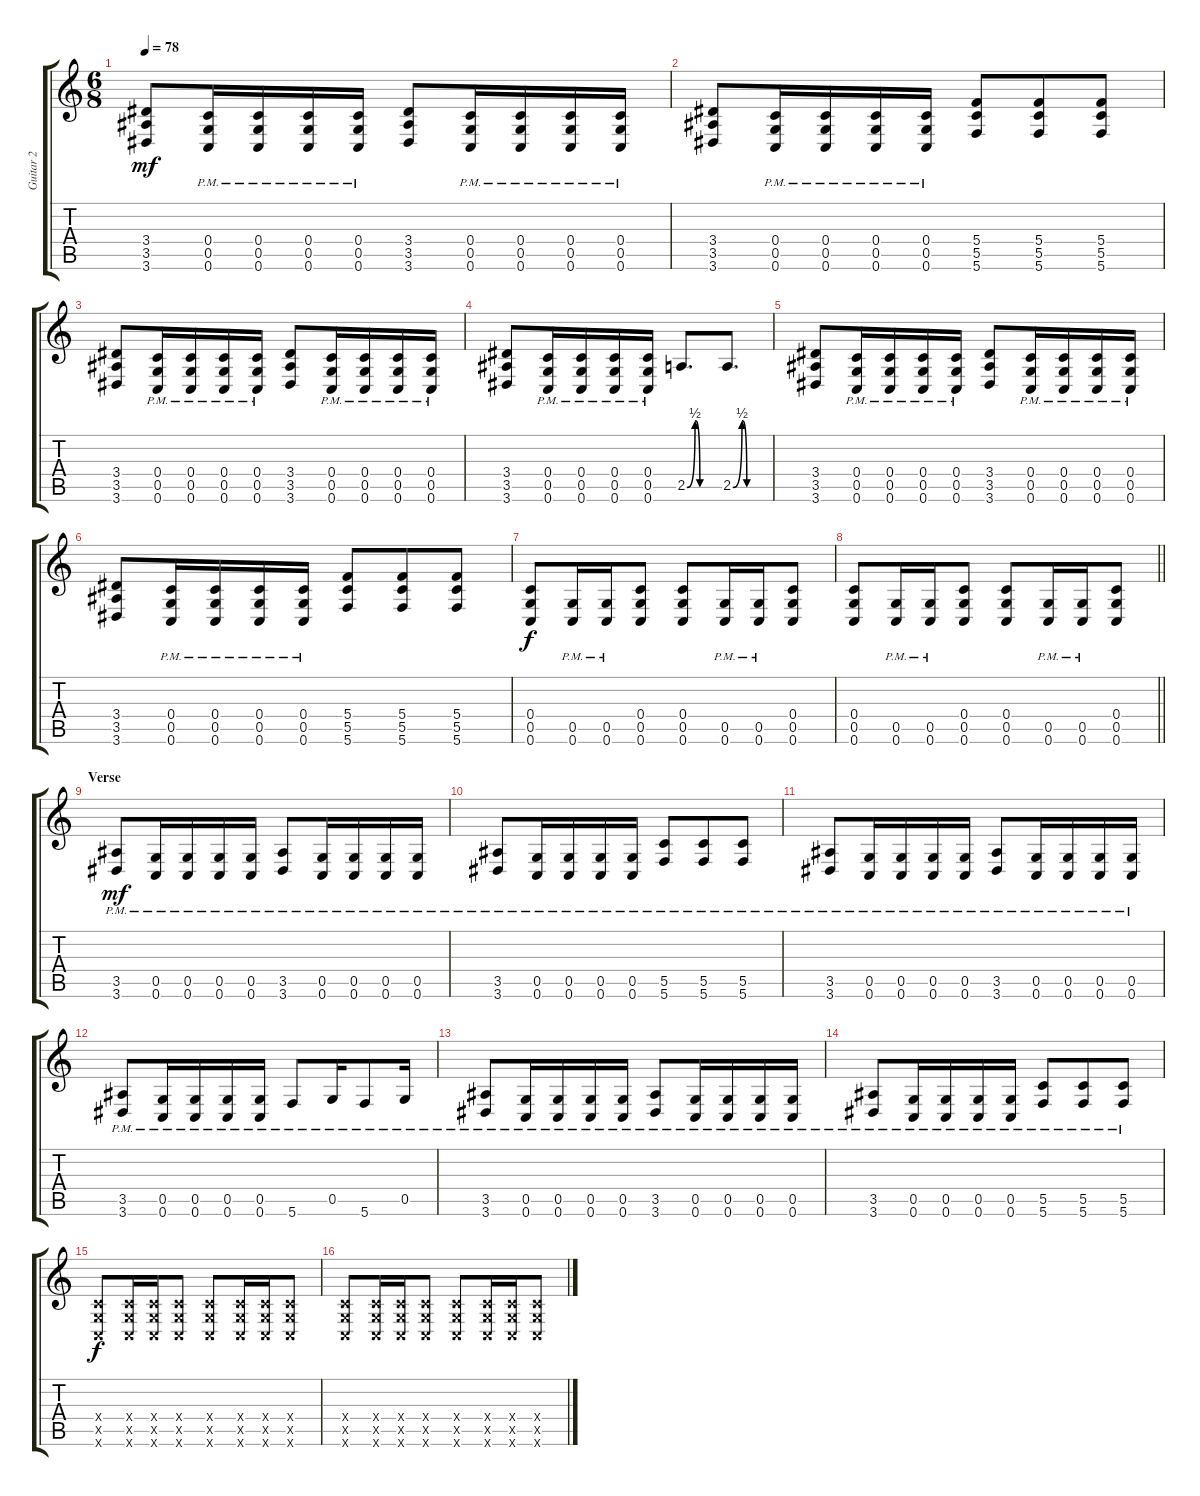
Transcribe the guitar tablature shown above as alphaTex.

\track ("Guitar 2" "Guitar 2") {instrument overdrivenguitar}
\staff {score tabs}
\tuning (D4 A3 F3 C3 G2 C2) {hide}
\ts (6 8)
\tempo 78
\clef g2
\ks c
(3.4 3.5 3.6).8{dy mf} (0.4{pm} 0.5{pm} 0.6{pm}).16 (0.4{pm} 0.5{pm} 0.6{pm}).16 (0.4{pm} 0.5{pm} 0.6{pm}).16 (0.4{pm} 0.5{pm} 0.6{pm}).16 (3.4 3.5 3.6).8 (0.4{pm} 0.5{pm} 0.6{pm}).16 (0.4{pm} 0.5{pm} 0.6{pm}).16 (0.4{pm} 0.5{pm} 0.6{pm}).16 (0.4{pm} 0.5{pm} 0.6{pm}).16 |
(3.4 3.5 3.6).8 (0.4{pm} 0.5{pm} 0.6{pm}).16 (0.4{pm} 0.5{pm} 0.6{pm}).16 (0.4{pm} 0.5{pm} 0.6{pm}).16 (0.4{pm} 0.5{pm} 0.6{pm}).16 (5.4 5.5 5.6).8 (5.4 5.5 5.6).8 (5.4 5.5 5.6).8 |
(3.4 3.5 3.6).8 (0.4{pm} 0.5{pm} 0.6{pm}).16 (0.4{pm} 0.5{pm} 0.6{pm}).16 (0.4{pm} 0.5{pm} 0.6{pm}).16 (0.4{pm} 0.5{pm} 0.6{pm}).16 (3.4 3.5 3.6).8 (0.4{pm} 0.5{pm} 0.6{pm}).16 (0.4{pm} 0.5{pm} 0.6{pm}).16 (0.4{pm} 0.5{pm} 0.6{pm}).16 (0.4{pm} 0.5{pm} 0.6{pm}).16 |
(3.4 3.5 3.6).8 (0.4{pm} 0.5{pm} 0.6{pm}).16 (0.4{pm} 0.5{pm} 0.6{pm}).16 (0.4{pm} 0.5{pm} 0.6{pm}).16 (0.4{pm} 0.5{pm} 0.6{pm}).16 2.5{be (custom 0 0 15 2 24 0 45 0 60 0)}.8{d} 2.5{be (custom 0 0 15 2 23 0 45 0 60 0)}.8{d} |
(3.4 3.5 3.6).8 (0.4{pm} 0.5{pm} 0.6{pm}).16 (0.4{pm} 0.5{pm} 0.6{pm}).16 (0.4{pm} 0.5{pm} 0.6{pm}).16 (0.4{pm} 0.5{pm} 0.6{pm}).16 (3.4 3.5 3.6).8 (0.4{pm} 0.5{pm} 0.6{pm}).16 (0.4{pm} 0.5{pm} 0.6{pm}).16 (0.4{pm} 0.5{pm} 0.6{pm}).16 (0.4{pm} 0.5{pm} 0.6{pm}).16 |
(3.4 3.5 3.6).8 (0.4{pm} 0.5{pm} 0.6{pm}).16 (0.4{pm} 0.5{pm} 0.6{pm}).16 (0.4{pm} 0.5{pm} 0.6{pm}).16 (0.4{pm} 0.5{pm} 0.6{pm}).16 (5.4 5.5 5.6).8 (5.4 5.5 5.6).8 (5.4 5.5 5.6).8 |
(0.4 0.5 0.6).8{dy f} (0.5{pm} 0.6{pm}).16 (0.5{pm} 0.6{pm}).16 (0.4 0.5 0.6).8 (0.4 0.5 0.6).8 (0.5{pm} 0.6{pm}).16 (0.5{pm} 0.6{pm}).16 (0.4 0.5 0.6).8 |
\barLineRight lightlight
(0.4 0.5 0.6).8 (0.5{pm} 0.6{pm}).16 (0.5{pm} 0.6{pm}).16 (0.4 0.5 0.6).8 (0.4 0.5 0.6).8 (0.5{pm} 0.6{pm}).16 (0.5{pm} 0.6{pm}).16 (0.4 0.5 0.6).8 |
\section ("" "Verse")
(3.5{pm} 3.6{pm}).8{dy mf} (0.5{pm} 0.6{pm}).16 (0.5{pm} 0.6{pm}).16 (0.5{pm} 0.6{pm}).16 (0.5{pm} 0.6{pm}).16 (3.5{pm} 3.6{pm}).8 (0.5{pm} 0.6{pm}).16 (0.5{pm} 0.6{pm}).16 (0.5{pm} 0.6{pm}).16 (0.5{pm} 0.6{pm}).16 |
(3.5{pm} 3.6{pm}).8 (0.5{pm} 0.6{pm}).16 (0.5{pm} 0.6{pm}).16 (0.5{pm} 0.6{pm}).16 (0.5{pm} 0.6{pm}).16 (5.5{pm} 5.6{pm}).8 (5.5{pm} 5.6{pm}).8 (5.5{pm} 5.6{pm}).8 |
(3.5{pm} 3.6{pm}).8 (0.5{pm} 0.6{pm}).16 (0.5{pm} 0.6{pm}).16 (0.5{pm} 0.6{pm}).16 (0.5{pm} 0.6{pm}).16 (3.5{pm} 3.6{pm}).8 (0.5{pm} 0.6{pm}).16 (0.5{pm} 0.6{pm}).16 (0.5{pm} 0.6{pm}).16 (0.5{pm} 0.6{pm}).16 |
(3.5{pm} 3.6{pm}).8 (0.5{pm} 0.6{pm}).16 (0.5{pm} 0.6{pm}).16 (0.5{pm} 0.6{pm}).16 (0.5{pm} 0.6{pm}).16 5.6{pm}.8 0.5{pm}.16 5.6{pm}.8 0.5{pm}.16 |
(3.5{pm} 3.6{pm}).8 (0.5{pm} 0.6{pm}).16 (0.5{pm} 0.6{pm}).16 (0.5{pm} 0.6{pm}).16 (0.5{pm} 0.6{pm}).16 (3.5{pm} 3.6{pm}).8 (0.5{pm} 0.6{pm}).16 (0.5{pm} 0.6{pm}).16 (0.5{pm} 0.6{pm}).16 (0.5{pm} 0.6{pm}).16 |
(3.5{pm} 3.6{pm}).8 (0.5{pm} 0.6{pm}).16 (0.5{pm} 0.6{pm}).16 (0.5{pm} 0.6{pm}).16 (0.5{pm} 0.6{pm}).16 (5.5{pm} 5.6{pm}).8 (5.5{pm} 5.6{pm}).8 (5.5{pm} 5.6{pm}).8 |
(0.4{x} 0.5{x} 0.6{x}).8{dy f} (0.4{x} 0.5{x} 0.6{x}).16 (0.4{x} 0.5{x} 0.6{x}).16 (0.4{x} 0.5{x} 0.6{x}).8 (0.4{x} 0.5{x} 0.6{x}).8 (0.4{x} 0.5{x} 0.6{x}).16 (0.4{x} 0.5{x} 0.6{x}).16 (0.4{x} 0.5{x} 0.6{x}).8 |
(0.4{x} 0.5{x} 0.6{x}).8 (0.4{x} 0.5{x} 0.6{x}).16 (0.4{x} 0.5{x} 0.6{x}).16 (0.4{x} 0.5{x} 0.6{x}).8 (0.4{x} 0.5{x} 0.6{x}).8 (0.4{x} 0.5{x} 0.6{x}).16 (0.4{x} 0.5{x} 0.6{x}).16 (0.4{x} 0.5{x} 0.6{x}).8
